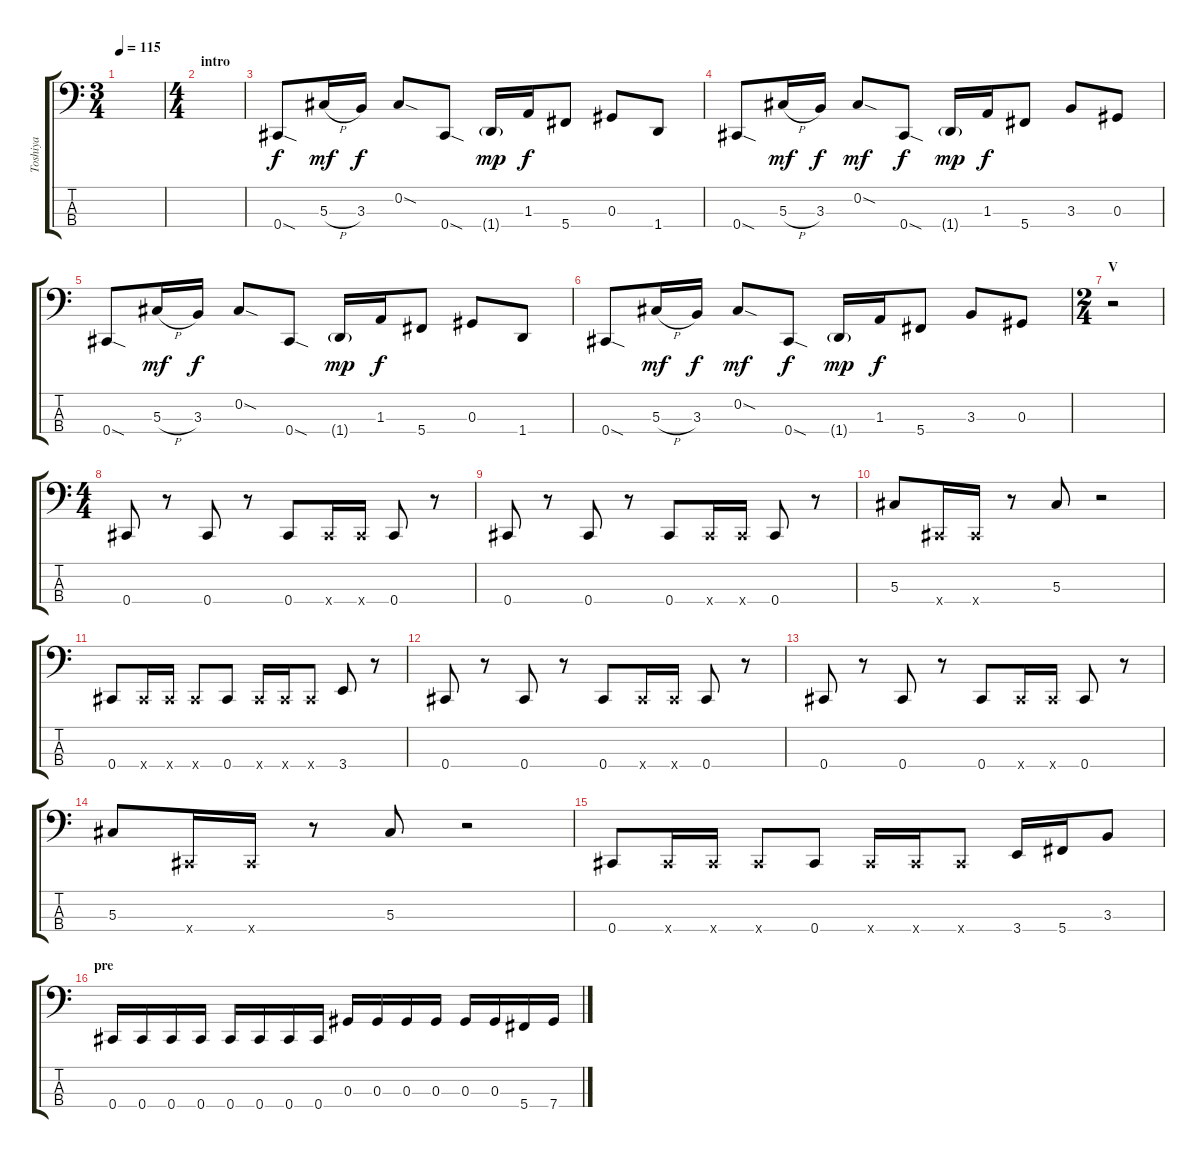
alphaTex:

\track ("Toshiya" "Toshiya") {instrument electricbasspick}
\staff {score tabs}
\tuning (Gb2 Db2 Ab1 Db1) {hide}
\ts (3 4)
\tempo 115
\clef f4
\ks c
|
\ts (4 4)
\section ("" "intro")
|
0.4{sod}.8 5.3{h}.16{dy mf} 3.3.16{dy f} 0.2{sod}.8 0.4{sod}.8 1.4{g}.16{dy mp} 1.3.16{dy f} 5.4.8 0.3.8 1.4.8 |
0.4{sod}.8 5.3{h}.16{dy mf} 3.3.16{dy f} 0.2{sod}.8{dy mf} 0.4{sod}.8{dy f} 1.4{g}.16{dy mp} 1.3.16{dy f} 5.4.8 3.3.8 0.3.8 |
0.4{sod}.8 5.3{h}.16{dy mf} 3.3.16{dy f} 0.2{sod}.8 0.4{sod}.8 1.4{g}.16{dy mp} 1.3.16{dy f} 5.4.8 0.3.8 1.4.8 |
0.4{sod}.8 5.3{h}.16{dy mf} 3.3.16{dy f} 0.2{sod}.8{dy mf} 0.4{sod}.8{dy f} 1.4{g}.16{dy mp} 1.3.16{dy f} 5.4.8 3.3.8 0.3.8 |
\ts (2 4)
\section ("" "V")
r.2{volume 14} |
\ts (4 4)
0.4.8 r.8 0.4.8 r.8 0.4.8 0.4{x}.16 0.4{x}.16 0.4.8 r.8 |
0.4.8 r.8 0.4.8 r.8 0.4.8 0.4{x}.16 0.4{x}.16 0.4.8 r.8 |
5.3.8 0.4{x}.16 0.4{x}.16 r.8 5.3.8 r.2 |
0.4.8 0.4{x}.16 0.4{x}.16 0.4{x}.8 0.4.8 0.4{x}.16 0.4{x}.16 0.4{x}.8 3.4.8 r.8 |
0.4.8 r.8 0.4.8 r.8 0.4.8 0.4{x}.16 0.4{x}.16 0.4.8 r.8 |
0.4.8 r.8 0.4.8 r.8 0.4.8 0.4{x}.16 0.4{x}.16 0.4.8 r.8 |
5.3.8 0.4{x}.16 0.4{x}.16 r.8 5.3.8 r.2 |
0.4.8 0.4{x}.16 0.4{x}.16 0.4{x}.8 0.4.8 0.4{x}.16 0.4{x}.16 0.4{x}.8 3.4.16 5.4.16 3.3.8 |
\section ("" "pre")
0.4.16{volume 13} 0.4.16 0.4.16 0.4.16 0.4.16 0.4.16 0.4.16 0.4.16 0.3.16 0.3.16 0.3.16 0.3.16 0.3.16 0.3.16 5.4.16 7.4.16
